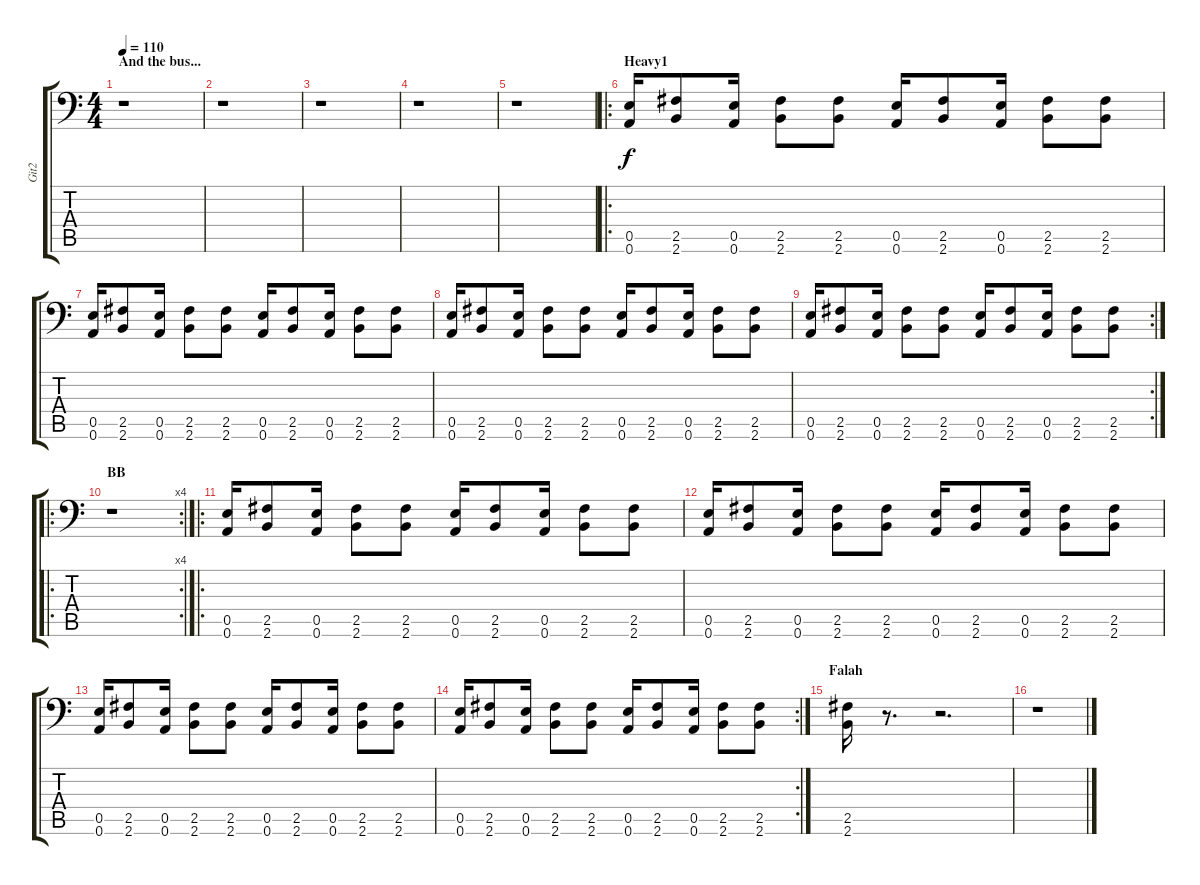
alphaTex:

\track ("Git2" "Git2") {instrument overdrivenguitar}
\staff {score tabs}
\tuning (B3 Gb3 D3 A2 E2 A1) {hide}
\ts (4 4)
\section ("" "And the bus...")
\tempo 110
\clef f4
\ks c
r.1{dy f instrument overdrivenguitar} |
r.1 |
r.1 |
r.1 |
r.1 |
\ro
\section ("" "Heavy1")
(0.5 0.6).16 (2.5 2.6).8 (0.5 0.6).16 (2.5 2.6).8 (2.5 2.6).8 (0.5 0.6).16 (2.5 2.6).8 (0.5 0.6).16 (2.5 2.6).8 (2.5 2.6).8 |
(0.5 0.6).16 (2.5 2.6).8 (0.5 0.6).16 (2.5 2.6).8 (2.5 2.6).8 (0.5 0.6).16 (2.5 2.6).8 (0.5 0.6).16 (2.5 2.6).8 (2.5 2.6).8 |
(0.5 0.6).16 (2.5 2.6).8 (0.5 0.6).16 (2.5 2.6).8 (2.5 2.6).8 (0.5 0.6).16 (2.5 2.6).8 (0.5 0.6).16 (2.5 2.6).8 (2.5 2.6).8 |
\rc 2
(0.5 0.6).16 (2.5 2.6).8 (0.5 0.6).16 (2.5 2.6).8 (2.5 2.6).8 (0.5 0.6).16 (2.5 2.6).8 (0.5 0.6).16 (2.5 2.6).8 (2.5 2.6).8 |
\ro
\rc 4
\section ("" "BB")
r.1 |
\ro
(0.5 0.6).16 (2.5 2.6).8 (0.5 0.6).16 (2.5 2.6).8 (2.5 2.6).8 (0.5 0.6).16 (2.5 2.6).8 (0.5 0.6).16 (2.5 2.6).8 (2.5 2.6).8 |
(0.5 0.6).16 (2.5 2.6).8 (0.5 0.6).16 (2.5 2.6).8 (2.5 2.6).8 (0.5 0.6).16 (2.5 2.6).8 (0.5 0.6).16 (2.5 2.6).8 (2.5 2.6).8 |
(0.5 0.6).16 (2.5 2.6).8 (0.5 0.6).16 (2.5 2.6).8 (2.5 2.6).8 (0.5 0.6).16 (2.5 2.6).8 (0.5 0.6).16 (2.5 2.6).8 (2.5 2.6).8 |
\rc 2
(0.5 0.6).16 (2.5 2.6).8 (0.5 0.6).16 (2.5 2.6).8 (2.5 2.6).8 (0.5 0.6).16 (2.5 2.6).8 (0.5 0.6).16 (2.5 2.6).8 (2.5 2.6).8 |
\section ("" "Falah")
(2.5 2.6).16 r.8{d} r.2{d} |
r.1
